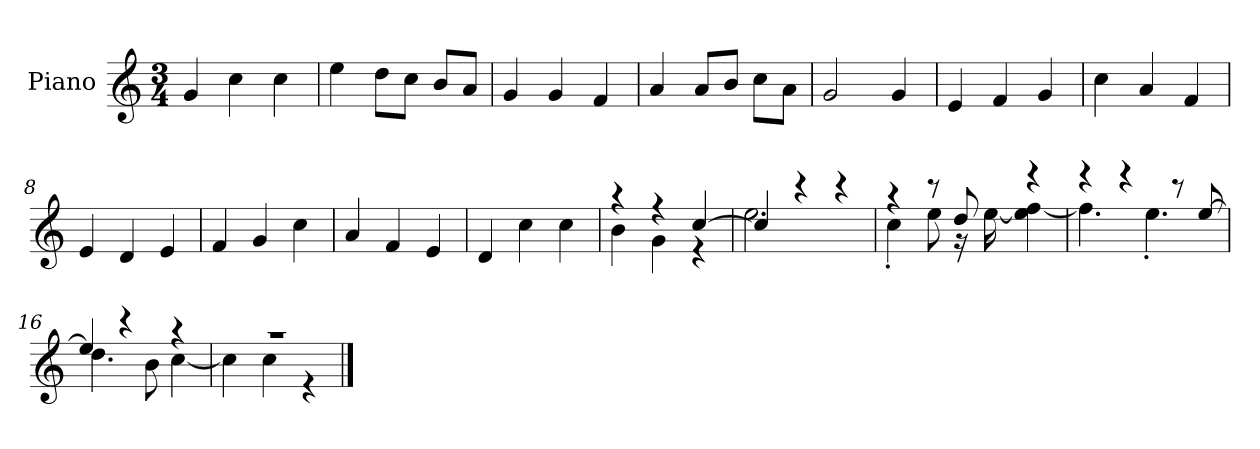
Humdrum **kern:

**kern
*part1
*staff1
*I"Piano
*I'P-no
*clefG2
*k[]
*M3/4
*MM176
=1
4g/
4cc\
4cc\
=2
4ee\
8dd\L
8cc\J
8b/L
8a/J
=3
4g/
4g/
4f/
=4
4a/
8a/L
8b/J
8cc\L
8a\J
=5
2g/
4g/
=6
4e/
4f/
4g/
=7
4cc\
4a/
4f/
=8
4e/
4d/
4e/
=9
4f/
4g/
4cc\
=10
4a/
4f/
4e/
!!LO:LB:g=z
=11
4d/
4cc\
4cc\
=12
*^
4r	4b\
4r	4g\
[4cc/	4r
=13	=13
4cc/]	2.ee\
4r	.
4r	.
=14	=14
4r	4cc'\
8r	8ee\
8dd/	16r
.	[16ee\
4r	4ee\] [4ff\
=15	=15
4r	4.ff\]
4r	.
.	4.ee'\
8r	.
[8ee/	.
=16	=16
4ee/]	4.dd\
4r	.
.	8b\
4r	[4cc\
=17	=17
2.r	4cc\]
.	4cc\
.	4r
*v	*v
==
*-
